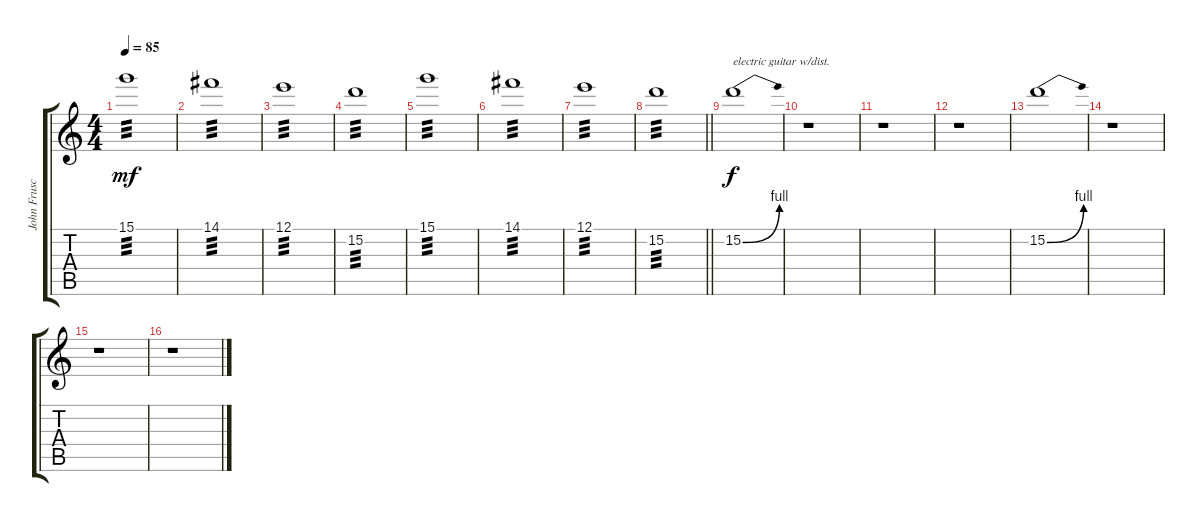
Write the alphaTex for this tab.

\track ("John Frusciante 2" "John Frusc") {instrument acousticguitarsteel}
\staff {score tabs}
\tuning (E4 B3 G3 D3 A2 E2) {hide}
\ts (4 4)
\tempo 85
\clef g2
\ks c
15.1.1{tp 3 dy mf instrument electricguitarclean} |
14.1.1{tp 3} |
12.1.1{tp 3} |
15.2.1{tp 3} |
15.1.1{tp 3} |
14.1.1{tp 3} |
12.1.1{tp 3} |
\barLineRight lightlight
15.2.1{tp 3} |
15.2{be (bend 0 0 60 4)}.1{txt "electric guitar w/dist." dy f volume 10 instrument distortionguitar} |
r.1 |
r.1 |
r.1 |
15.2{be (bend 0 0 60 4)}.1 |
r.1 |
r.1 |
r.1
